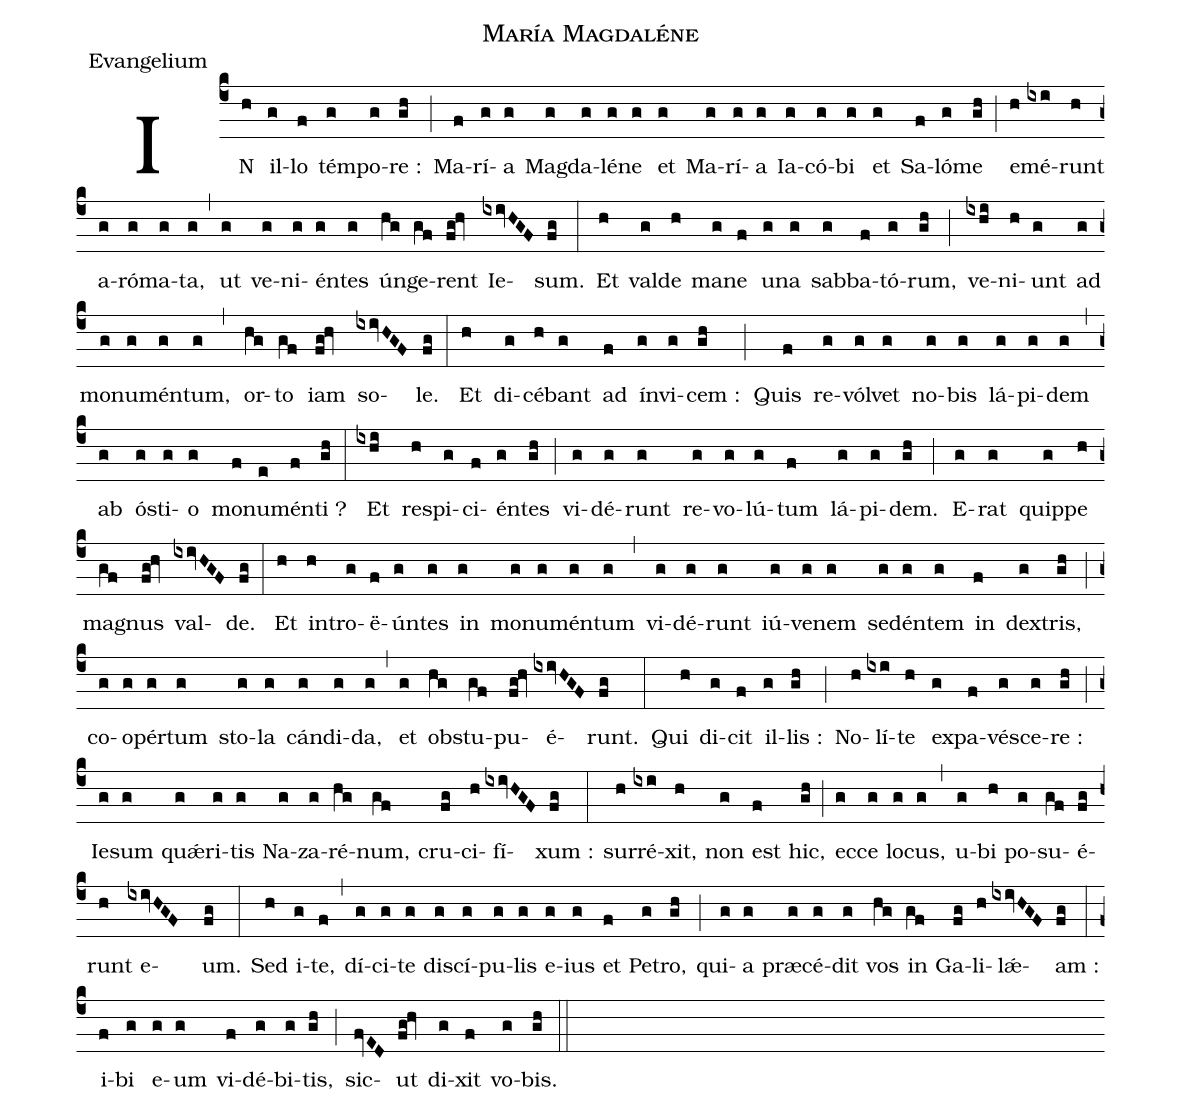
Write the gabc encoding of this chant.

name:María Magdaléne;
office-part:Evangelium;
%%
(c4) IN(h) il(g)lo(f) tém(g)po(g)re :(gh) (;) Ma(f)rí(g)a(g) Mag(g)da(g)lé(g)ne(g) et(g) Ma(g)rí(g)a(g) Ia(g)có(g)bi(g) et(g) Sa(f)ló(g)me(gh) (;) e(h)mé(ixi)runt(h) a(g)ró(g)ma(g)ta,(g) (,) ut(g) ve(g)ni(g)én(g)tes(g) ún(hg)ge(gf)rent(fg!hv) Ie(ixivHGF)sum.(fg) (:)
Et(h) val(g)de(h) ma(g)ne(f) u(g)na(g) sab(g)ba(f)tó(g)rum,(gh) (;) ve(ixhi)ni(h)unt(g) ad(g) mo(g)nu(g)mén(g)tum,(g) (,) or(hg)to(gf) i{a}m(fg!hv) so(ixivHGF)le.(fg) (:)
Et(h) di(g)cé(h)bant(g) ad(f) ín(g)vi(g)cem :(gh) (;) Quis(f) re(g)vól(g)vet(g) no(g)bis(g) lá(g)pi(g)dem(g) (,) ab(g) ó(g)sti(g)o(g) mo(f)nu(e)mén(f)ti ?(gh) (:)
Et(ixhi) re(h)spi(g)ci(f)én(g)tes(gh) (;) vi(g)dé(g)runt(g) re(g)vo(g)lú(g)tum(f) lá(g)pi(g)dem.(gh) (;) E(g)rat(g) quip(g)pe(h) ma(gf)gnus(fg!hv) val(ixivHGF)de.(fg) (:)
Et(h) in(h)tro(g)ë(f)ún(g)tes(g) in(g) mo(g)nu(g)mén(g)tum(g) (,) vi(g)dé(g)runt(g) iú(g)ve(g)nem(g) se(g)dén(g)tem(g) in(f) dex(g)tris,(gh) (;) co(g)o(g)pér(g)tum(g) sto(g)la(g) cán(g)di(g)da,(g) (,) et(g) ob(hg)stu(gf)pu(fg!hv)é(ixivHGF)runt.(fg) (:)
Qui(h) di(g)cit(f) il(g)lis :(gh) (;) No(h)lí(ixi)te(h) ex(g)pa(f)vé(g)sce(g)re :(gh) (;) Ie(g)sum(g) qu<sp>'ae</sp>(g)ri(g)tis(g) Na(g)za(g)ré(hg)num,(gf) cru(fg)ci(h)fí(ixivHGF)xum :(fg) (:)
sur(h)ré(ixi)xit,(h) non(g) est(f) hic,(gh) (;) ec(g)ce(g) lo(g)cus,(g) (,) u(g)bi(h) po(g)su(gf)é(fg)runt(h) e(ixivHGF )um.(fg) (:)
Sed(h) i(g)te,(f) (,) dí(g)ci(g)te(g) di(g)scí(g)pu(g)lis(g) e(g)ius(g) et(f) Pe(g)tro,(gh) (;) qui(g)a(g) præ(g)cé(g)dit(g) vos(hg) in(gf) Ga(fg)li(h)l<sp>'ae</sp>(ixivHGF)am :(fg) (:)
i(f)bi(g) e(g)um(g) vi(f)dé(g)bi(g)tis,(gh) (;) sic(fvED)ut(fg!hv) di(g)xit(f) vo(g)bis.(gh) (::)
